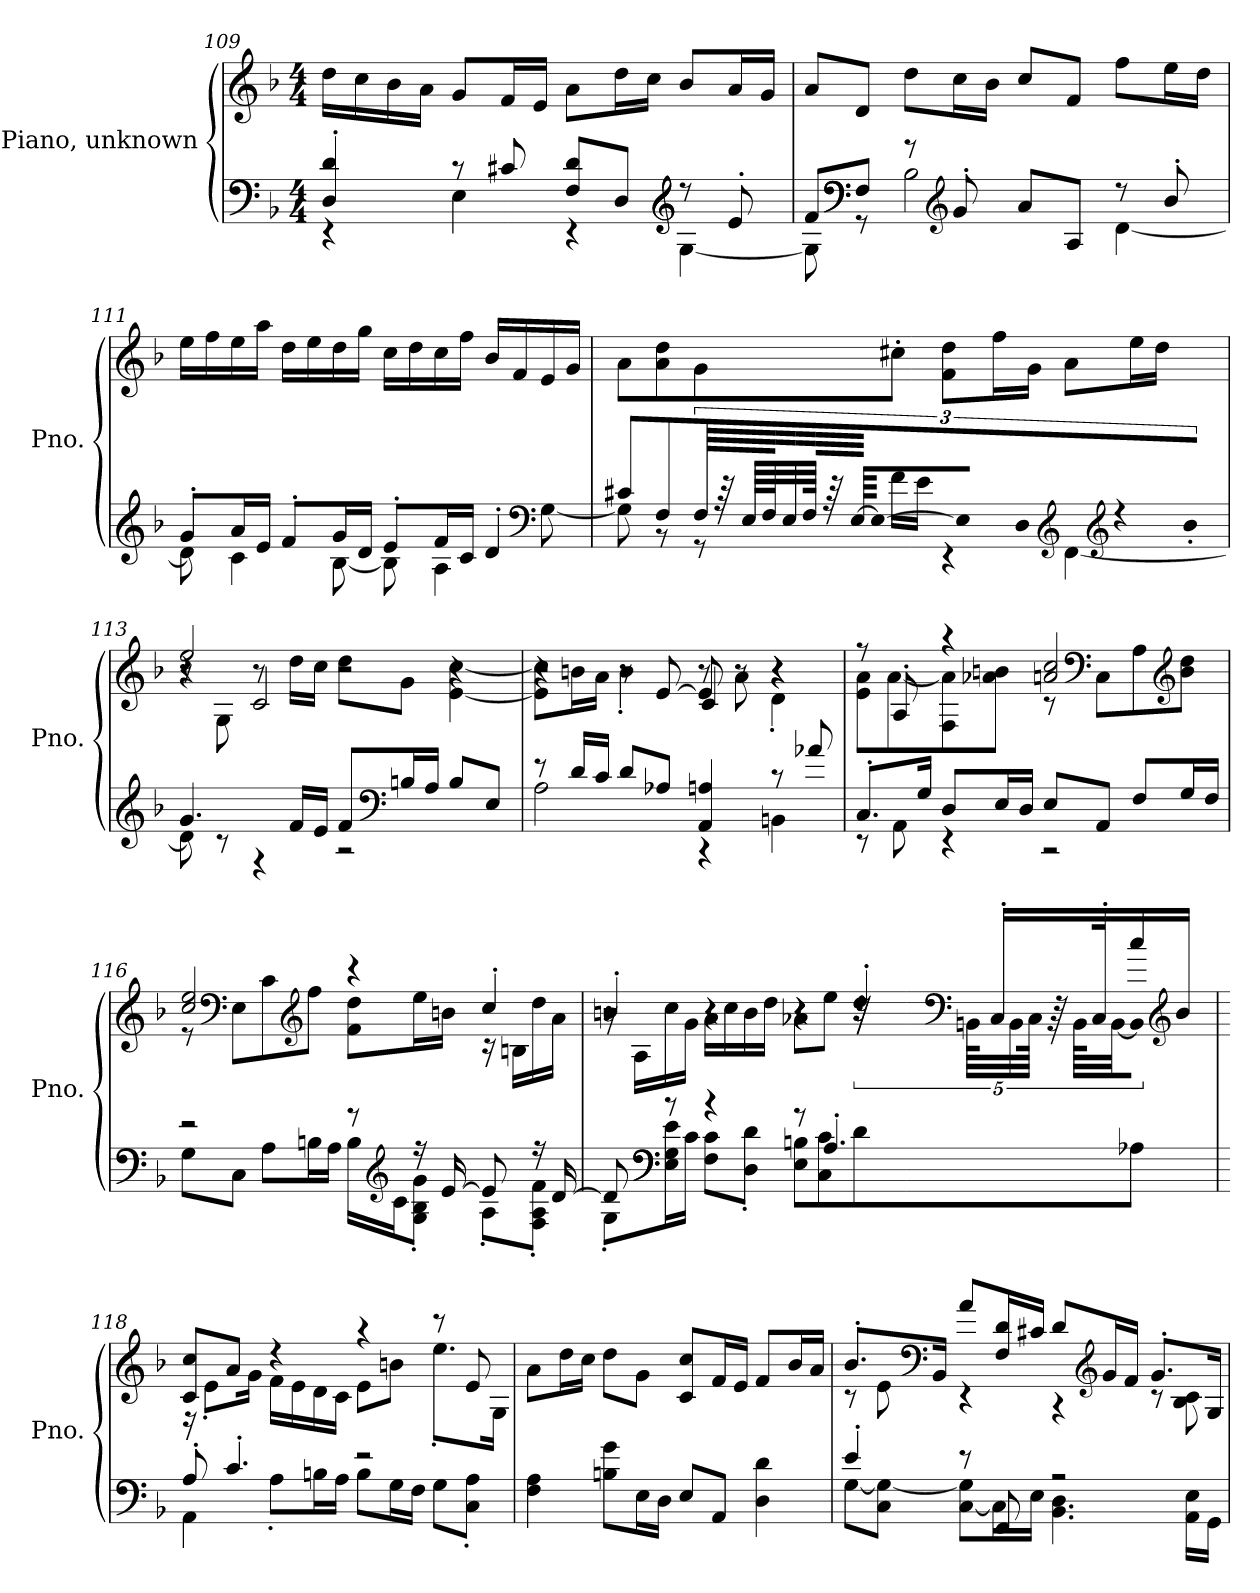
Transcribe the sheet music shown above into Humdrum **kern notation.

**kern	**kern
*part1	*part1
*staff2	*staff1
*I"Piano, unknown	*
*I'Pno.	*
*clefF4	*clefG2
*k[b-]	*k[b-]
*M4/4	*M4/4
=109	=109
*^	*
4D/' 4d/'	4r	16dd\LL
.	.	16cc\
.	.	16b-\
.	.	16a\JJ
8r	4E\	8g/L
8c#X/	.	16f/L
.	.	16e/JJ
8F/ 8d/L	4r	8a\L
8D/J	.	16dd\L
.	.	16cc\JJ
*clefG2	*	*
8r	[4G\	8b-/L
8e'/	.	16a/L
.	.	16g/JJ
=110	=110	=110
8f/L	8G\]	8a/L
*clefF4	*	*
8F/J	8r	8d/J
8r	2B-\	8dd\L
*clefG2	*	*
8g'/	.	16cc\L
.	.	16b-\JJ
8a/L	.	8cc/L
8A/J	.	8f/J
8r	[4d\	8ff\L
8b-'/	.	16ee\L
.	.	16dd\JJ
!!LO:LB:g=z
=111	=111	=111
8g'/L	8d\]	16ee\LL
.	.	16ff\
16a/L	4c\	16ee\
16e/JJ	.	16aa\JJ
8f'/L	.	16dd\LL
.	.	16ee\
16g/L	[8B-\	16dd\
16d/JJ	.	16gg\JJ
8e'/L	8B-\]	16cc\LL
.	.	16dd\
16f/L	4A\	16cc\
16c/JJ	.	16ff\JJ
4d'/	.	16b-/LL
.	.	16f/
*clefF4	*	*
.	[8G\	16e/
.	.	16g/JJ
=112	=112	=112
8c#X/L	8G\]	8a\L
8F/	8r	8a\ 8dd\
96F/Jkkk	8r	8g\
96r	.	.
96E/LLLL	.	.
*Xbrackettup	*	*
96F/J	.	.
48E/	.	.
*brackettup	*	*
96F/JJJk	.	.
96r	.	.
[96E/KLLL	.	.
32E/JJ_	.	.
8E/J]	16f\LL	8cc#X'\J
.	16e\JJ	.
4D/	4r	8f\ 8dd\L
.	.	16ff\L
.	.	16g\JJ
*clefG2	*	*
8r	[4d\	8a\L
8b-'/	.	16ee\L
.	.	16dd\JJ
!!LO:PB:g=z
=113	=113	=113
*	*	*^
*	*	*	*^
4.g/	8d\]	2ee/	8r	4r
.	8r	.	8G\	.
.	4r	.	8r	2c/
16f/LL	.	.	16dd\LL	.
16e/JJ	.	.	16cc\JJ	.
8f/L	2r	2r	8dd\L	.
*clefF4	*	*	*	*
16Bn/L	.	.	8g\J	.
16A/JJ	.	.	.	.
8B/L	.	.	[4e\ [4cc\	4r
8E/J	.	.	.	.
=114	=114	=114	=114	=114
8r	2A\	4r	8e\] 8cc\]L	2r
16d/LL	.	.	16bn\L	.
16c/JJ	.	.	16a\JJ	.
8d/L	.	8r	4b'\	.
8A-X/J	.	[8e/	.	.
4AA/ 4An/	4r	8e/]	8r	4c/
.	.	8r	8a\	.
8r	4BBn\	4r	4d'\	4r
8a-X/	.	.	.	.
*	*	*	*v	*v
=115	=115	=115	=115
8.C'/L	8r	8r	8e\ 8a\L
.	8AA\	8A'/	[8a\
16G/Jk	.	.	.
8D/L	4r	4r	8F\ 8a\]
16E/L	.	.	8a-X\ 8bn\J
16D/JJ	.	.	.
8E/L	2r	2an/ 2cc/	8r
*	*	*clefF4	*
8AA/J	.	.	8C\L
8F/L	.	.	8A\
*	*	*clefG2	*
16G/L	.	.	8b\ 8dd\J
16F/JJ	.	.	.
!!LO:LB:g=z	!!
=116	=116	=116	=116
2r	8G\L	2cc/ 2ee/	8r
*	*	*clefF4	*
.	8C\J	.	8E\L
.	8A\L	.	8c\
*	*	*clefG2	*
.	16Bn\L	.	8ff\J
.	16A\JJ	.	.
8r	16B\LL	4r	8f\ 8dd\L
*clefG2	*	*	*
.	16c\J	.	.
16r	8G\' 8B\' 8g\'J	.	16ee\L
[16e/	.	.	16bn\JJ
8e/]	8A'\L	4cc'/	16r
.	.	.	16Bn\LL
16r	8F\' 8A\' 8f\'J	.	16dd\
[16d/	.	.	16a\JJ
!!LO:LB:g=z
=117	=117	=117	=117
*	*	*	*^
8d/]	8G'\L	2r	16r	4bn'/
.	.	.	16A\LL	.
*clefF4	*	*	*	*
8r	16E\ 16G\ 16e\L	.	16cc\	.
.	16c\JJ	.	16g\JJ	.
4r	8F\ 8c\L	.	16a\LL	4r
.	.	.	16cc\	.
.	8D\' 8d\'J	.	16b\	.
.	.	.	16dd\JJ	.
8r	8E\ 8Bn\L	4r	8a-X\L	4r
4.A'/	8C\ 8c\	.	8ee\J	.
.	8d\	4dd'/	40r	32r
*	*	*clefF4	*	*
.	.	.	80BBn\KLLL	.
.	.	.	.	16C'/LL
.	.	.	40BB\	.
.	.	.	80C\JJJk	.
.	.	.	80r	.
.	.	.	80BB\KLLL	.
.	.	.	.	32C'/K
.	.	.	[40BB\JJ	.
.	8A-X\J	.	8BB\J]	16cc/
*	*	*clefG2	*	*
.	.	.	.	16b/JJ
*	*	*	*v	*v
=118	=118	=118	=118
8A'/	4AA\	8c/ 8cc/L	16r
.	.	.	8e'\L
4.c'/	.	8a/J	.
.	.	.	16g\Jk
.	8A'\L	4r	16f\LL
.	.	.	16e\
.	16Bn\L	.	16d\
.	16A\JJ	.	16c\JJ
2r	8B\L	4r	8e\L
.	16G\L	.	8bn\J
.	16F\JJ	.	.
.	8G\L	8r	8.ee'\L
.	8C\' 8A\'J	8e/	.
.	.	.	16G\Jk
*v	*v	*	*
*	*v	*v
!!LO:LB:g=z
=119	=119
4F\ 4A\	8a\L
.	16dd\L
.	16cc\JJ
8Bn\ 8g\L	8dd\L
16E\L	8g\J
16D\JJ	.
8E/L	8c/ 8cc/L
8AA/J	16f/L
.	16e/JJ
4D\ 4d\	8f/L
.	16b-/L
.	16a/JJ
=120	=120
*^	*^
4e'/	[8G\L	8.b-'/L	8r
.	8C\ 8G\_J	.	8e\
*	*	*clefF4	*
.	.	16BB-/Jk	.
8r	[8C\ 8G\]L	8a/L	4r
8FF/	16C\L]	16F/ 16d/L	.
.	16E\JJ	16c#X/JJ	.
2r	4.BB-\ 4.D\	8d/L	4r
*	*	*clefG2	*
.	.	16g/L	.
.	.	16f/JJ	.
.	.	8.g'/L	8r
.	16AA\ 16E\LL	.	8B-\ 8c#\
.	16GG\JJ	16G/Jk	.
*v	*v	*	*
*	*v	*v
=	=
*-	*-
